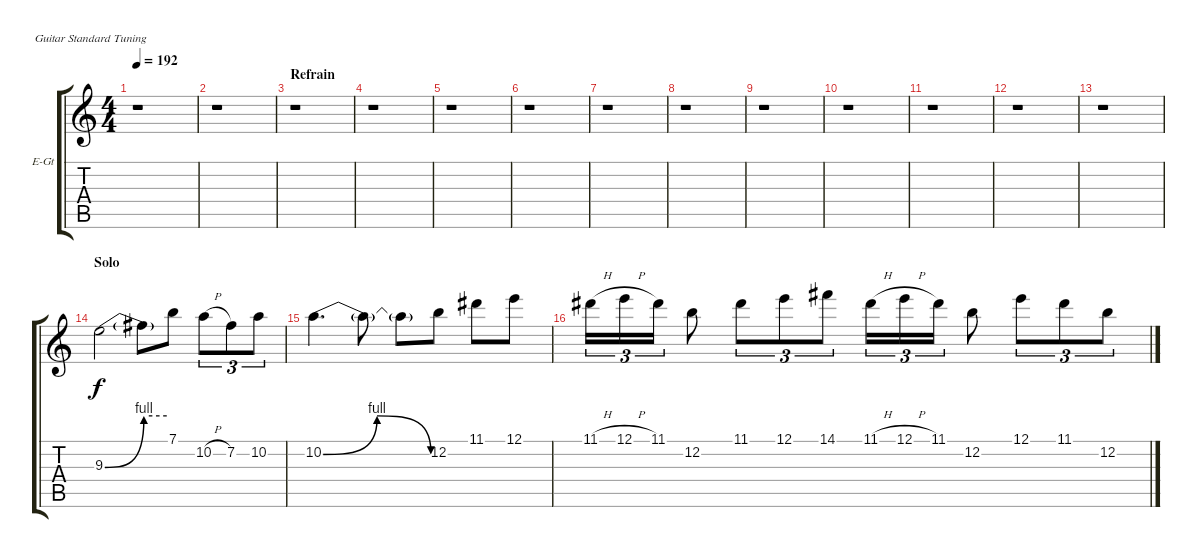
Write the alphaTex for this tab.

\bracketExtendMode groupsimilarinstruments
\firstSystemTrackNameOrientation horizontal
\otherSystemsTrackNameOrientation horizontal
\track ("Guitar 3 (Lead)" "E-Gt") {instrument distortionguitar}
\staff {score tabs}
\tuning (E4 B3 G3 D3 A2 E2)
\ts (4 4)
\tempo 192
\clef g2
\scale
0.333333
\ks c
r.1{dy f} |
\scale
0.333333 r.1 |
\section ("" "Refrain")
\scale
0.333333 r.1 |
\scale
0.333333 r.1 |
\scale
0.333333 r.1 |
\scale
0.333333 r.1 |
\scale
0.333333 r.1 |
\scale
0.333333 r.1 |
\scale
0.333333 r.1 |
r.1 |
r.1 |
r.1 |
r.1 |
\section ("" "Solo")
9.3{be (bend 0 0 60 4)}.2 9.3{be (hold 0 4 60 4) t}.8 7.1.8 10.2{h}.8{tu (3 2)} 7.2.8{tu (3 2)} 10.2.8{tu (3 2)} |
10.2{be (bendrelease 0 0 2.4 4 52.8 4 59.4 0)}.4{d} 10.2{t}.8 10.2{t}.8 12.2.8 11.1.8 12.1.8 |
11.1{h}.16{tu (3 2)} 12.1{h}.16{tu (3 2)} 11.1.16{tu (3 2)} 12.2.8 11.1.8{tu (3 2)} 12.1.8{tu (3 2)} 14.1.8{tu (3 2)} 11.1{h}.16{tu (3 2)} 12.1{h}.16{tu (3 2)} 11.1.16{tu (3 2)} 12.2.8 12.1.8{tu (3 2)} 11.1.8{tu (3 2)} 12.2.8{tu (3 2)}
